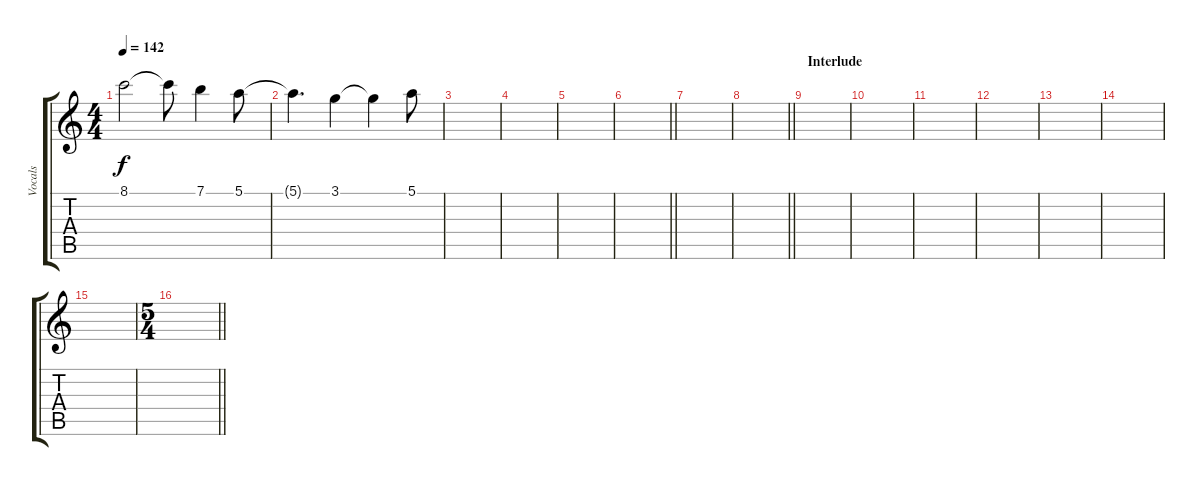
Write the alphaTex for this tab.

\track ("Vocals" "Vocals") {instrument overdrivenguitar}
\staff {score tabs}
\tuning (E4 B3 G3 D3 A2 E2) {hide}
\ts (4 4)
\tempo 142
\clef g2
\ks c
8.1.2{dy f} 8.1{t}.8 7.1.4 5.1.8 |
5.1{t}.4{d} 3.1.4 3.1{t}.4 5.1.8 |
|
|
|
\barLineRight lightlight
|
|
\barLineRight lightlight
|
\section ("" "Interlude")
|
|
|
|
|
|
|
\ts (5 4)
\barLineRight lightlight
